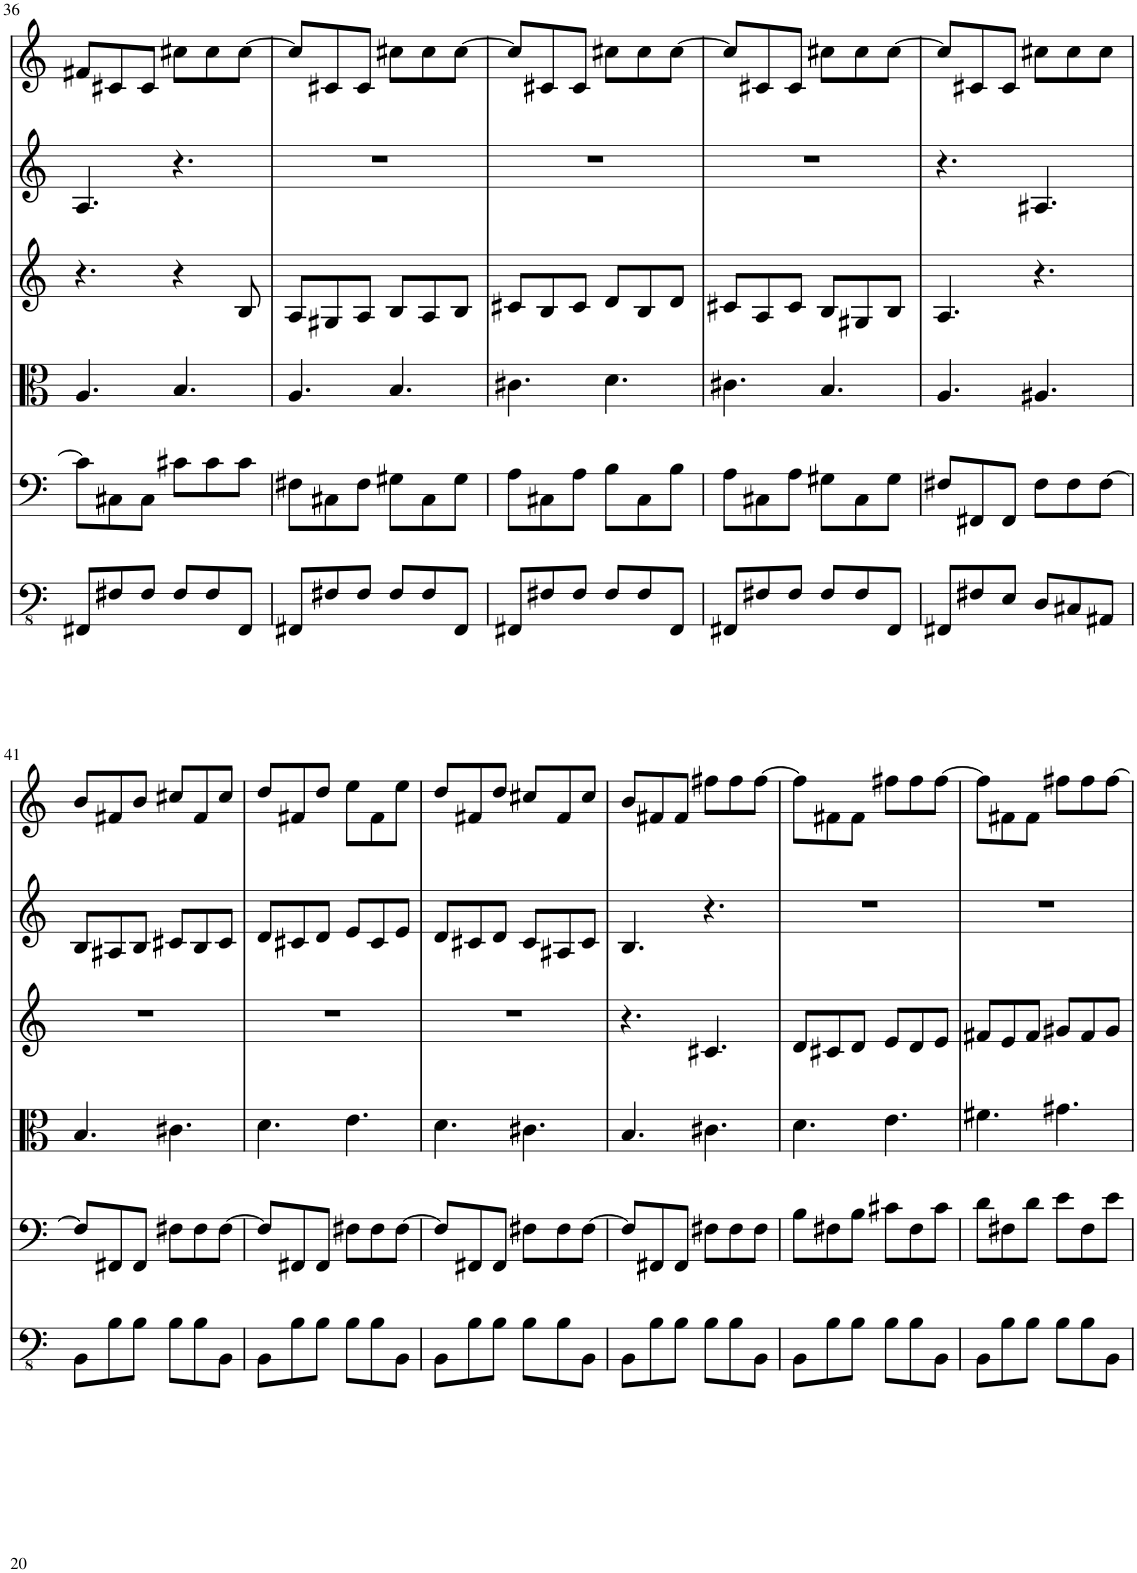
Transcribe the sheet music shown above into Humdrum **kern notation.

**kern	**kern	**kern	**kern	**kern	**kern	**kern
*part7	*part6	*part5	*part4	*part3	*part2	*part1
*staff7	*staff6	*staff5	*staff4	*staff3	*staff2	*staff1
*I"Piano	*I"Piano	*I"Piano	*I"Piano	*I"Piano	*I"Piano	*I"Piano
*	*I'Pno	*	*	*	*	*I'Pno
!!LO:PB:g=z
*clefFv4	*clefF4	*clefC3	*clefG2	*clefG2	*clefG2	*clefG2
*k[]	*k[]	*k[]	*k[]	*k[]	*k[]	*k[]
*M6/8	*M6/8	*M6/8	*M6/8	*M6/8	*M6/8	*M6/8
=36	=36	=36	=36	=36	=36	=36
8FFF#X/L	8c#\L]	4.A/	4.r	4.A/	8f#X/L	4.A
8FF#X/	8C#X\	.	.	.	8c#X/	.
8FF#/J	8C#\J	.	.	.	8c#/J	.
!	!	!	!	!	!	!LO:N:vis=4
8FF#/L	8c#X\L	4.B/	4r	4.r	8cc#X\L	4.r
8FF#/	8c#\	.	.	.	8cc#\	.
8FFF#/J	8c#\J	.	8B/	.	[8cc#\J	.
=37	=37	=37	=37	=37	=37	=37
8FFF#X/L	8F#X\L	4.A/	8A/L	2.r	8cc#/L]	2.r
8FF#X/	8C#X\	.	8G#X/	.	8c#X/	.
8FF#/J	8F#\J	.	8A/J	.	8c#/J	.
8FF#/L	8G#X\L	4.B/	8B/L	.	8cc#X\L	.
8FF#/	8C#\	.	8A/	.	8cc#\	.
8FFF#/J	8G#\J	.	8B/J	.	[8cc#\J	.
=38	=38	=38	=38	=38	=38	=38
8FFF#X/L	8A\L	4.c#X\	8c#X/L	2.r	8cc#/L]	2.r
8FF#X/	8C#X\	.	8B/	.	8c#X/	.
8FF#/J	8A\J	.	8c#/J	.	8c#/J	.
8FF#/L	8B\L	4.d\	8d/L	.	8cc#X\L	.
8FF#/	8C#\	.	8B/	.	8cc#\	.
8FFF#/J	8B\J	.	8d/J	.	[8cc#\J	.
=39	=39	=39	=39	=39	=39	=39
8FFF#X/L	8A\L	4.c#X\	8c#X/L	2.r	8cc#/L]	2.r
8FF#X/	8C#X\	.	8A/	.	8c#X/	.
8FF#/J	8A\J	.	8c#/J	.	8c#/J	.
8FF#/L	8G#X\L	4.B/	8B/L	.	8cc#X\L	.
8FF#/	8C#\	.	8G#X/	.	8cc#\	.
8FFF#/J	8G#\J	.	8B/J	.	[8cc#\J	.
=40	=40	=40	=40	=40	=40	=40
!	!	!	!	!	!	!LO:N:vis=4
8FFF#X/L	8F#X/L	4.A/	4.A/	4.r	8cc#/L]	4.r
8FF#X/	8FF#X/	.	.	.	8c#X/	.
8EE/J	8FF#/J	.	.	.	8c#/J	.
8DD/L	8F#\L	4.A#X/	4.r	4.A#X/	8cc#X\L	4.A#X
8CC#X/	8F#\	.	.	.	8cc#\	.
8AAA#X/J	[8F#\J	.	.	.	8cc#\J	.
!!LO:LB:g=z
=41	=41	=41	=41	=41	=41	=41
8BBB\L	8F#/L]	4.B/	2.r	8B/L	8b/L	8B/L
8BB\	8FF#X/	.	.	8A#X/	8f#X/	8A#X/
8BB\J	8FF#/J	.	.	8B/J	8b/J	8B/J
8BB\L	8F#X\L	4.c#X\	.	8c#X/L	8cc#X/L	8c#X/L
8BB\	8F#\	.	.	8B/	8f#/	8B/
8BBB\J	[8F#\J	.	.	8c#/J	8cc#/J	8c#/J
=42	=42	=42	=42	=42	=42	=42
8BBB\L	8F#/L]	4.d\	2.r	8d/L	8dd/L	8d/L
8BB\	8FF#X/	.	.	8c#X/	8f#X/	8c#X/
8BB\J	8FF#/J	.	.	8d/J	8dd/J	8d/J
8BB\L	8F#X\L	4.e\	.	8e/L	8ee\L	8e/L
8BB\	8F#\	.	.	8c#/	8f#\	8c#/
8BBB\J	[8F#\J	.	.	8e/J	8ee\J	8e/J
=43	=43	=43	=43	=43	=43	=43
8BBB\L	8F#/L]	4.d\	2.r	8d/L	8dd/L	8d/L
8BB\	8FF#X/	.	.	8c#X/	8f#X/	8c#X/
8BB\J	8FF#/J	.	.	8d/J	8dd/J	8d/J
8BB\L	8F#X\L	4.c#X\	.	8c#/L	8cc#X/L	8c#/L
8BB\	8F#\	.	.	8A#X/	8f#/	8A#X/
8BBB\J	[8F#\J	.	.	8c#/J	8cc#/J	8c#/J
=44	=44	=44	=44	=44	=44	=44
8BBB\L	8F#/L]	4.B/	4.r	4.B/	8b/L	4.B
8BB\	8FF#X/	.	.	.	8f#X/	.
8BB\J	8FF#/J	.	.	.	8f#/J	.
!	!	!	!	!	!	!LO:N:vis=4
8BB\L	8F#X\L	4.c#X\	4.c#X/	4.r	8ff#X\L	4.r
8BB\	8F#\	.	.	.	8ff#\	.
8BBB\J	8F#\J	.	.	.	[8ff#\J	.
=45	=45	=45	=45	=45	=45	=45
8BBB\L	8B\L	4.d\	8d/L	2.r	8ff#\L]	2.r
8BB\	8F#X\	.	8c#X/	.	8f#X\	.
8BB\J	8B\J	.	8d/J	.	8f#\J	.
8BB\L	8c#X\L	4.e\	8e/L	.	8ff#X\L	.
8BB\	8F#\	.	8d/	.	8ff#\	.
8BBB\J	8c#\J	.	8e/J	.	[8ff#\J	.
=46	=46	=46	=46	=46	=46	=46
8BBB\L	8d\L	4.f#X\	8f#X/L	2.r	8ff#\L]	2.r
8BB\	8F#X\	.	8e/	.	8f#X\	.
8BB\J	8d\J	.	8f#/J	.	8f#\J	.
8BB\L	8e\L	4.g#X\	8g#X/L	.	8ff#X\L	.
8BB\	8F#\	.	8f#/	.	8ff#\	.
8BBB\J	8e\J	.	8g#/J	.	[8ff#\J	.
=	=	=	=	=	=	=
*-	*-	*-	*-	*-	*-	*-
